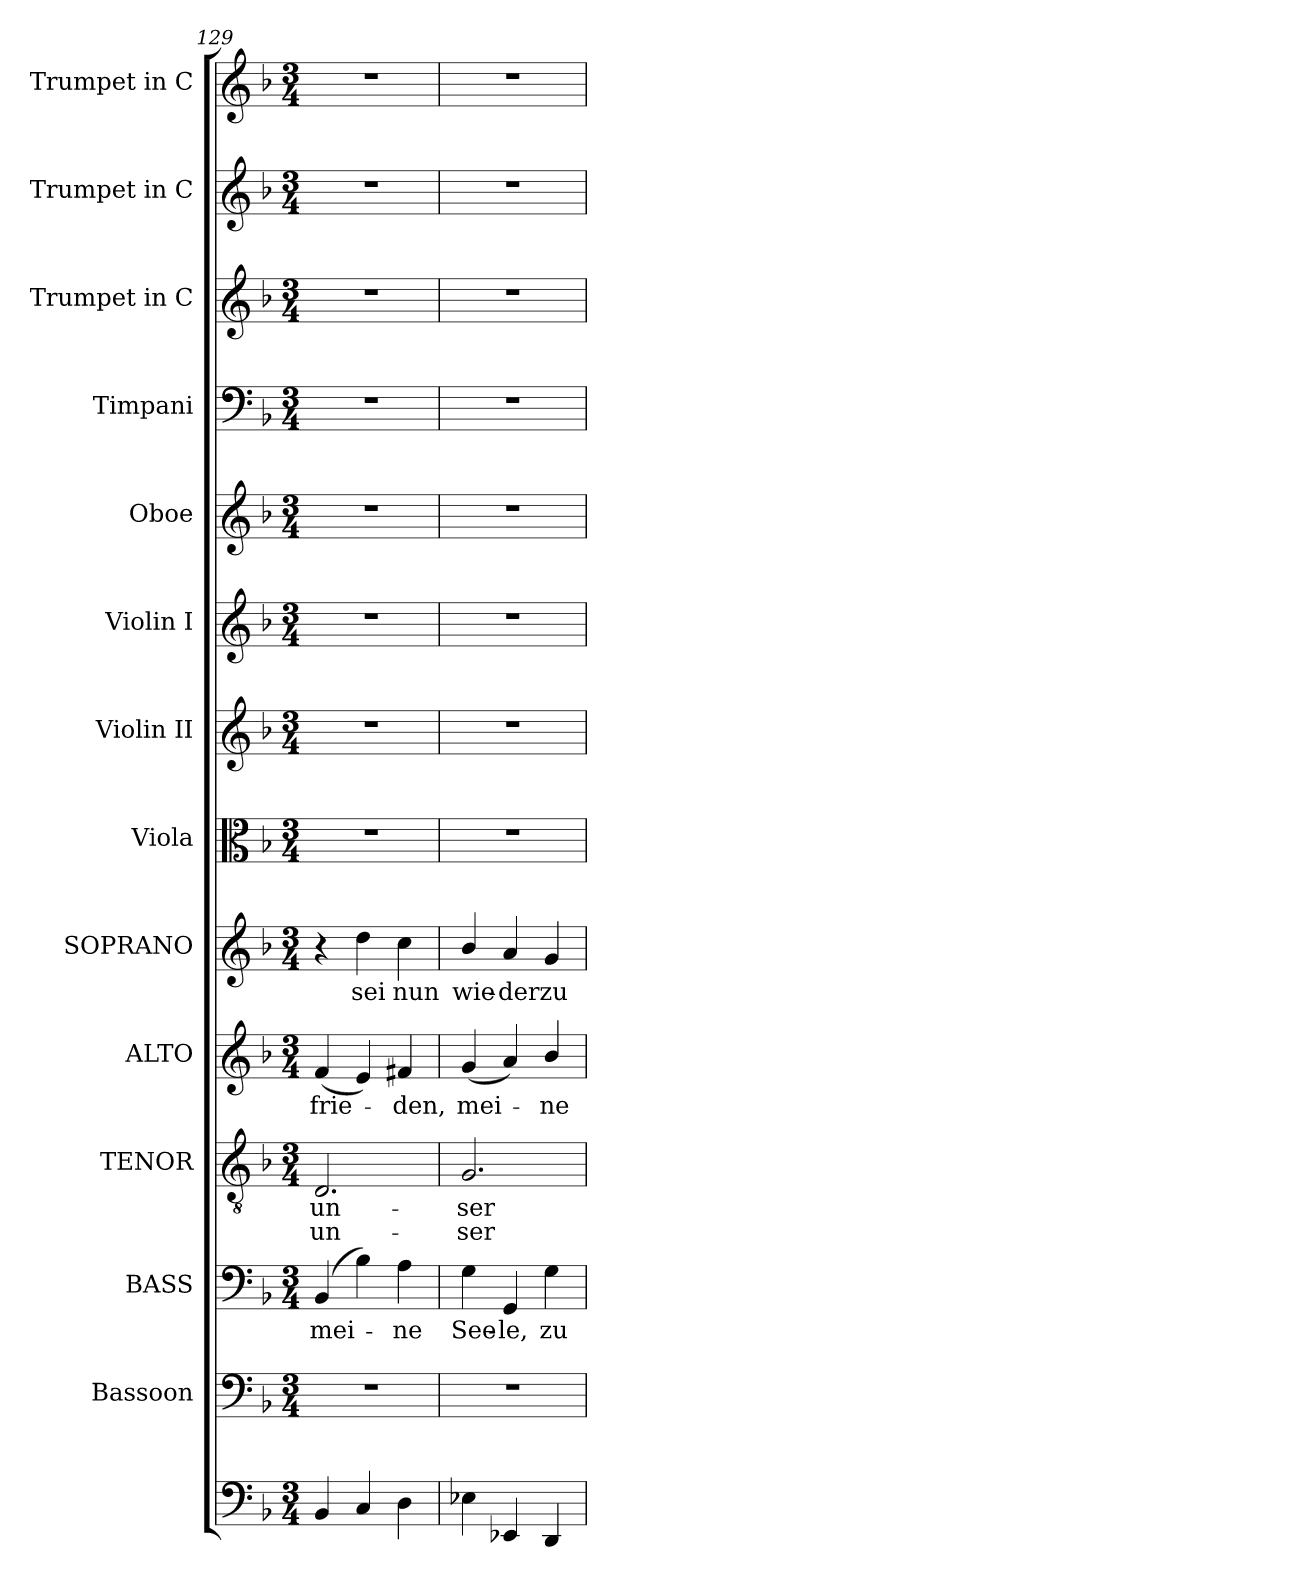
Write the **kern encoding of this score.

**kern	**kern	**kern	**text	**kern	**text	**text	**kern	**text	**kern	**text	**kern	**kern	**kern	**kern	**kern	**kern	**kern	**kern
*part14	*part13	*part12	*part12	*part11	*part11	*part11	*part10	*part10	*part9	*part9	*part8	*part7	*part6	*part5	*part4	*part3	*part2	*part1
*staff14	*staff13	*staff12	*staff12	*staff11	*staff11	*staff11	*staff10	*staff10	*staff9	*staff9	*staff8	*staff7	*staff6	*staff5	*staff4	*staff3	*staff2	*staff1
*	*I"Bassoon	*I"BASS	*	*I"TENOR	*	*	*I"ALTO	*	*I"SOPRANO	*	*I"Viola	*I"Violin II	*I"Violin I	*I"Oboe	*I"Timpani	*I"Trumpet in C	*I"Trumpet in C	*I"Trumpet in C
*	*	*	*	*	*	*	*I'Alto	*	*I'Soprano	*	*I'Viola	*I'Violin II	*I'Violin I	*I'Oboe	*I'Timp.	*	*	*
*clefF4	*clefF4	*clefF4	*	*clefGv2	*	*	*clefG2	*	*clefG2	*	*clefC3	*clefG2	*clefG2	*clefG2	*clefF4	*clefG2	*clefG2	*clefG2
*	*	*	*	*ITrd7c12	*	*	*	*	*	*	*	*	*	*	*	*	*	*
*k[b-]	*k[b-]	*k[b-]	*	*k[b-]	*	*	*k[b-]	*	*k[b-]	*	*k[b-]	*k[b-]	*k[b-]	*k[b-]	*k[b-]	*k[b-]	*k[b-]	*k[b-]
*F:	*F:	*F:	*	*F:	*	*	*F:	*	*F:	*	*F:	*F:	*F:	*F:	*F:	*F:	*F:	*F:
*M3/4	*M3/4	*M3/4	*	*M3/4	*	*	*M3/4	*	*M3/4	*	*M3/4	*M3/4	*M3/4	*M3/4	*M3/4	*M3/4	*M3/4	*M3/4
=129	=129	=129	=129	=129	=129	=129	=129	=129	=129	=129	=129	=129	=129	=129	=129	=129	=129	=129
!	!LO:N:vis=1	!	!	!	!	!	!	!	!	!	!	!	!	!	!	!	!	!
!	!	!	!LO:LY:b:color=#000000	!	!	!	!	!	!	!	!	!	!	!	!	!	!	!
!	!	!	!	!	!LO:LY:b:color=#000000	!LO:LY:b:color=#000000	!	!	!	!	!	!	!	!	!	!	!	!
!	!	!	!	!	!	!	!	!LO:LY:b:color=#000000	!	!	!LO:N:vis=1	!LO:N:vis=1	!LO:N:vis=1	!LO:N:vis=1	!LO:N:vis=1	!LO:N:vis=1	!LO:N:vis=1	!LO:N:vis=1
4BB-i/	2.r	(4BB-i/	mei-	2.DDi/	un-	un-	(4fi/	-frie-	4r	.	2.r	2.r	2.r	2.r	2.r	2.r	2.r	2.r
!	!	!	!	!	!	!	!	!	!	!LO:LY:b:color=#000000	!	!	!	!	!	!	!	!
4Ci/	.	4B-i\)	.	.	.	.	4ei/)	.	4ddi\	sei	.	.	.	.	.	.	.	.
!	!	!	!LO:LY:b:color=#000000	!	!	!	!	!	!	!	!	!	!	!	!	!	!	!
!	!	!	!	!	!	!	!	!LO:LY:b:color=#000000	!	!	!	!	!	!	!	!	!	!
!	!	!	!	!	!	!	!	!	!	!LO:LY:b:color=#000000	!	!	!	!	!	!	!	!
4Di\	.	4Ai\	-ne	.	.	.	4f#Xi/	-den,	4cci\	nun	.	.	.	.	.	.	.	.
=130	=130	=130	=130	=130	=130	=130	=130	=130	=130	=130	=130	=130	=130	=130	=130	=130	=130	=130
!	!LO:N:vis=1	!	!	!	!	!	!	!	!	!	!	!	!	!	!	!	!	!
!	!	!	!LO:LY:b:color=#000000	!	!	!	!	!	!	!	!	!	!	!	!	!	!	!
!	!	!	!	!	!LO:LY:b:color=#000000	!LO:LY:b:color=#000000	!	!	!	!	!	!	!	!	!	!	!	!
!	!	!	!	!	!	!	!	!LO:LY:b:color=#000000	!	!	!	!	!	!	!	!	!	!
!	!	!	!	!	!	!	!	!	!	!LO:LY:b:color=#000000	!LO:N:vis=1	!LO:N:vis=1	!LO:N:vis=1	!LO:N:vis=1	!LO:N:vis=1	!LO:N:vis=1	!LO:N:vis=1	!LO:N:vis=1
4E-Xi\	2.r	4Gi\	See-	2.GGi/	-ser	-ser	(4gi/	mei-	4b-i/	wie-	2.r	2.r	2.r	2.r	2.r	2.r	2.r	2.r
!	!	!	!LO:LY:b:color=#000000	!	!	!	!	!	!	!	!	!	!	!	!	!	!	!
!	!	!	!	!	!	!	!	!	!	!LO:LY:b:color=#000000	!	!	!	!	!	!	!	!
4EE-Xi/	.	4GGi/	-le,	.	.	.	4ai/)	.	4ai/	-der	.	.	.	.	.	.	.	.
!	!	!	!LO:LY:b:color=#000000	!	!	!	!	!	!	!	!	!	!	!	!	!	!	!
!	!	!	!	!	!	!	!	!LO:LY:b:color=#000000	!	!	!	!	!	!	!	!	!	!
!	!	!	!	!	!	!	!	!	!	!LO:LY:b:color=#000000	!	!	!	!	!	!	!	!
4DDi/	.	4Gi\	zu-	.	.	.	4b-i/	-ne	4gi/	zu-	.	.	.	.	.	.	.	.
=	=	=	=	=	=	=	=	=	=	=	=	=	=	=	=	=	=	=
*-	*-	*-	*-	*-	*-	*-	*-	*-	*-	*-	*-	*-	*-	*-	*-	*-	*-	*-
